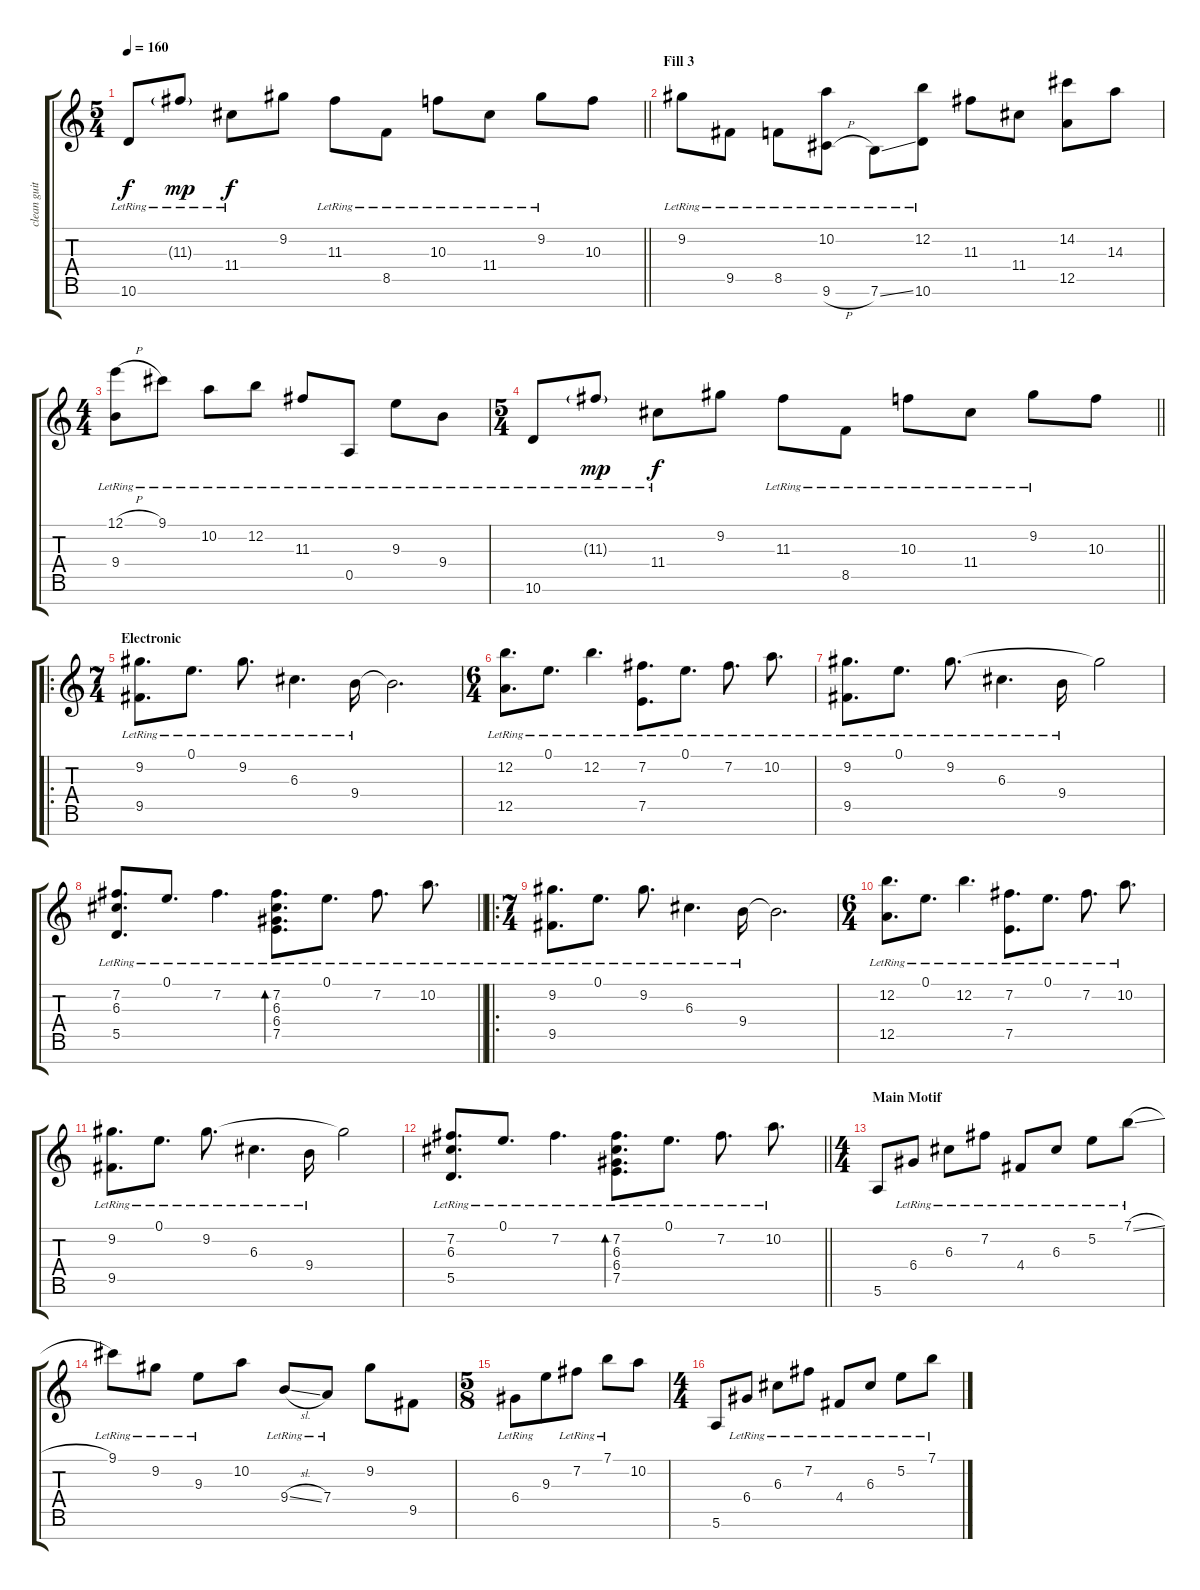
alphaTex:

\track ("clean guitar 1" "clean guit") {instrument acousticguitarsteel}
\staff {score tabs}
\tuning (E4 B3 G3 D3 A2 E2 B1) {hide}
\ts (5 4)
\tempo 160
\clef g2
\barLineRight lightlight
\ks c
10.6{lr}.8{dy f} 11.3{g lr}.8{dy mp} 11.4{lr}.8{dy f} 9.2.8 11.3{lr}.8 8.5{lr}.8 10.3{lr}.8 11.4{lr}.8 9.2{lr}.8 10.3.8 |
\section ("" "Fill 3")
9.2{lr}.8 9.5{lr}.8 8.5{lr}.8 (10.2{lr} 9.6{h lr}).8 7.6{ss lr}.8 (12.2{lr} 10.6{lr}).8 11.3.8 11.4.8 (14.2 12.5).8 14.3.8 |
\ts (4 4)
(12.1{h lr} 9.4{lr}).8 9.1{lr}.8 10.2{lr}.8 12.2{lr}.8 11.3{lr}.8 0.5{lr}.8 9.3{lr}.8 9.4{lr}.8 |
\ts (5 4)
\barLineRight lightlight
10.6{lr}.8 11.3{g lr}.8{dy mp} 11.4{lr}.8{dy f} 9.2.8 11.3{lr}.8 8.5{lr}.8 10.3{lr}.8 11.4{lr}.8 9.2{lr}.8 10.3.8 |
\ro
\ts (7 4)
\section ("" "Electronic")
(9.2{lr} 9.5{lr}).8{d} 0.1{lr}.8{d} 9.2{lr}.8{d} 6.3{lr}.4{d} 9.4{lr}.16 9.4{t}.2{d} |
\ts (6 4)
(12.2{lr} 12.5{lr}).8{d} 0.1{lr}.8{d} 12.2{lr}.4{d} (7.2{lr} 7.5{lr}).8{d} 0.1{lr}.8{d} 7.2{lr}.8{d} 10.2{lr}.8{d} |
(9.2{lr} 9.5{lr}).8{d} 0.1{lr}.8{d} 9.2{lr}.8{d} 6.3{lr}.4{d} 9.4{lr}.16 9.2{t}.2 |
\barLineRight lightlight
(7.2{lr} 6.3 5.5{lr}).8{d} 0.1{lr}.8{d} 7.2{lr}.4{d} (7.2{lr} 6.3{lr} 6.4{lr} 7.5{lr}).8{d bd 480} 0.1{lr}.8{d} 7.2{lr}.8{d} 10.2{lr}.8{d} |
\ro
\ts (7 4)
(9.2{lr} 9.5{lr}).8{d} 0.1{lr}.8{d} 9.2{lr}.8{d} 6.3{lr}.4{d} 9.4{lr}.16 9.4{t}.2{d} |
\ts (6 4)
(12.2{lr} 12.5{lr}).8{d} 0.1{lr}.8{d} 12.2{lr}.4{d} (7.2{lr} 7.5{lr}).8{d} 0.1{lr}.8{d} 7.2{lr}.8{d} 10.2{lr}.8{d} |
(9.2{lr} 9.5{lr}).8{d} 0.1{lr}.8{d} 9.2{lr}.8{d} 6.3{lr}.4{d} 9.4{lr}.16 9.2{t}.2 |
\barLineRight lightlight
(7.2{lr} 6.3 5.5{lr}).8{d} 0.1{lr}.8{d} 7.2{lr}.4{d} (7.2{lr} 6.3{lr} 6.4{lr} 7.5{lr}).8{d bd 480} 0.1{lr}.8{d} 7.2{lr}.8{d} 10.2{lr}.8{d} |
\ts (4 4)
\section ("" "Main Motif")
5.6.8 6.4{lr}.8 6.3{lr}.8 7.2{lr}.8 4.4{lr}.8 6.3{lr}.8 5.2{lr}.8 7.1{sl lr}.8 |
9.1{lr}.8 9.2{lr}.8 9.3{lr}.8 10.2.8 9.4{sl lr}.8 7.4{lr}.8 9.2.8 9.5.8 |
\ts (5 8)
6.4{lr}.8 9.3.8 7.2{lr}.8 7.1{lr}.8 10.2.8 |
\ts (4 4)
5.6.8 6.4{lr}.8 6.3{lr}.8 7.2{lr}.8 4.4{lr}.8 6.3{lr}.8 5.2{lr}.8 7.1{sl lr}.8
